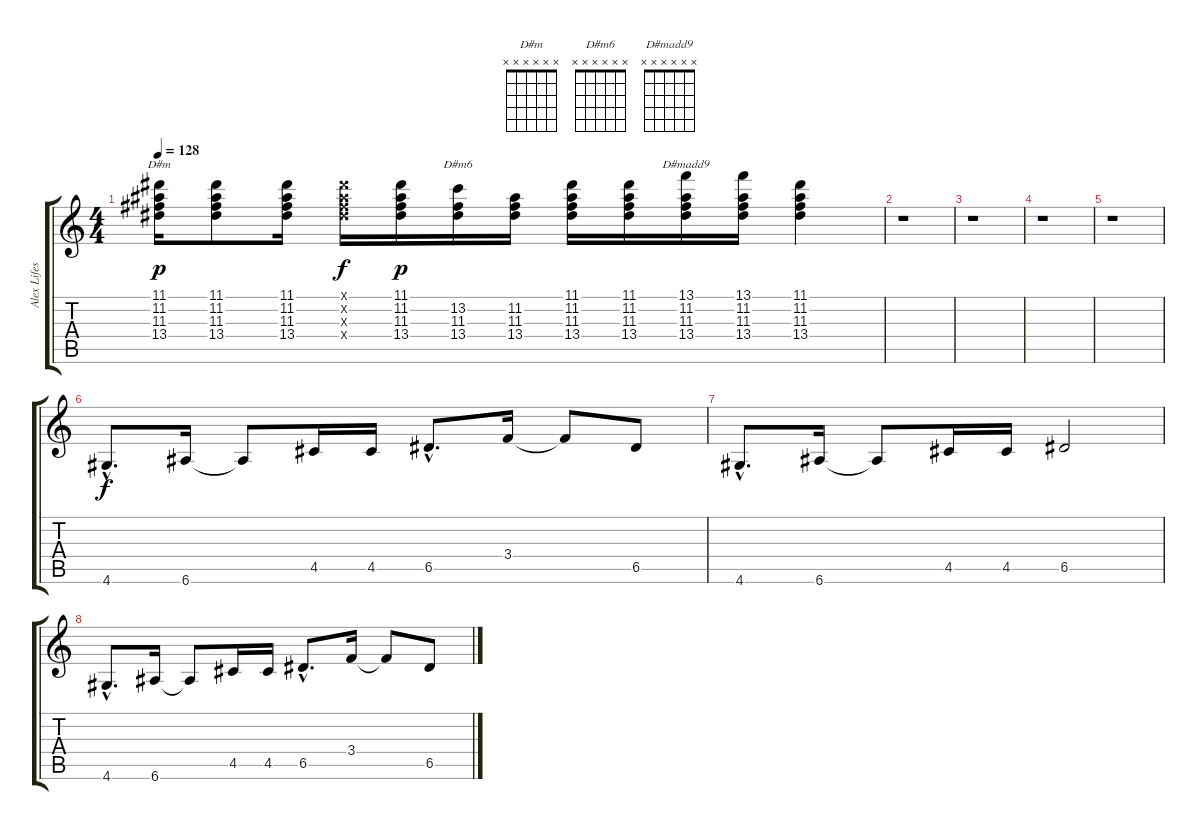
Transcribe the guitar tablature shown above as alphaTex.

\track ("Alex Lifeson 1" "Alex Lifes") {instrument overdrivenguitar}
\staff {score tabs}
\tuning (E4 B3 G3 D3 A2 E2) {hide}
\chord ("D#m" x x x x x x) {firstfret 0}
\chord ("D#m6" x x x x x x) {firstfret 0}
\chord ("D#madd9" x x x x x x) {firstfret 0}
\ts (4 4)
\tempo 128
\clef g2
\ks c
(11.1 11.2 11.3 13.4).16{ch "D#m" dy p} (11.1 11.2 11.3 13.4).8 (11.1 11.2 11.3 13.4).16 (11.1{x} 11.2{x} 11.3{x} 13.4{x}).16{dy f} (11.1 11.2 11.3 13.4).16{dy p} (13.2 11.3 13.4).16{ch "D#m6"} (11.2 11.3 13.4).16 (11.1 11.2 11.3 13.4).16 (11.1 11.2 11.3 13.4).16 (13.1 11.2 11.3 13.4).16{ch "D#madd9"} (13.1 11.2 11.3 13.4).16 (11.1 11.2 11.3 13.4).4 |
r.1 |
r.1 |
r.1 |
r.1 |
4.6{hac}.8{d dy f volume 14} 6.6.16 6.6{t}.8 4.5.16 4.5.16 6.5{hac}.8{d} 3.4.16 3.4{t}.8 6.5.8 |
4.6{hac}.8{d} 6.6.16 6.6{t}.8 4.5.16 4.5.16 6.5.2 |
4.6{hac}.8{d} 6.6.16 6.6{t}.8 4.5.16 4.5.16 6.5{hac}.8{d} 3.4.16 3.4{t}.8 6.5.8
